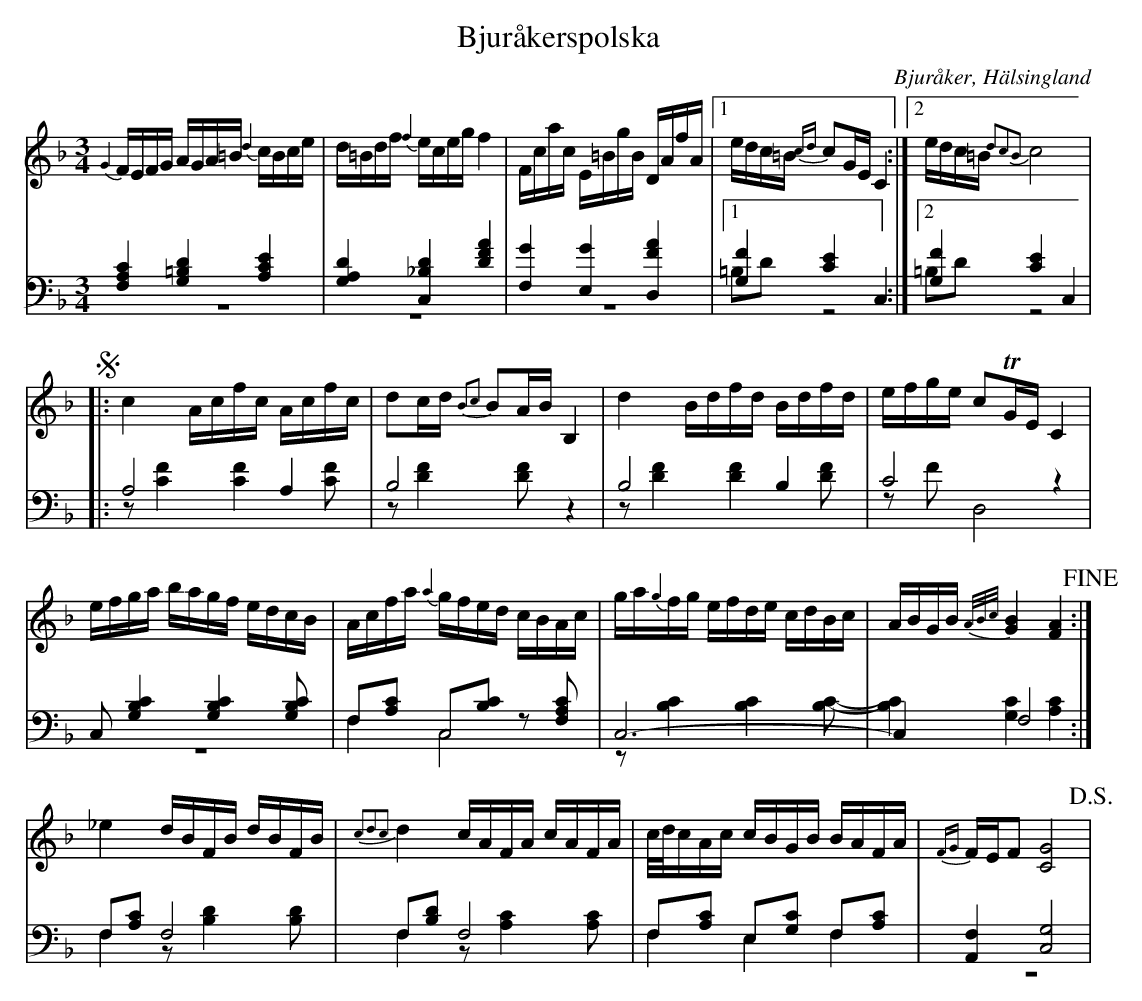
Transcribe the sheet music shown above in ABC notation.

X:1
T: Bjuråkerspolska
O: Bjuråker, Hälsingland
M: 3/4
L: 1/16
K: F
V:1
V:2
V:3 merge
V:1
{G2}FEFG AGA=B {d2}cBce|d=Bdf {f2}eceg f4|Fcac E=BgB DAfA|1 edc=B {cd}c2GE C4:|2 edc=B {d2c2B2}c8 |
!segno! |:c4 Acfc Acfc|d2cd {B2c2}B2AB B,4|d4 Bdfd Bdfd|efge c2TGE C4|
efga bagf edcB|Acfa {a2}gfed cBAc|ga{g2}fg efde cdBc|ABGB {A/B/c/}[G4B4] [F4A4] !fine!:|
_e4 dBFB dBFB|{c2d2c2}d4 cAFA cAFA|c/d/cAc cBGB BAFA|{FG}FEF2 [C8G8] !D.S.!|
V:2 clef=bass
[F,4A,4C4] [G,4=B,4D4] [A,4C4E4]|[G,4A,4D4] [C,4_B,4D4] [D4F4A4]|[F,4G4] [E,4G4] [D,4F4A4]|1 [G,4F4] [C4E4] C,4:|2 [G,4F4] [C4E4] C,4 |
|:A,8 A,4|B,8 z4|B,8  B,4|C8 z4|
C,2 [G,4B,4C4] [G,4B,4C4] [G,2B,2C2]|F,2[A,2C2] C,2[B,2C2] z2 [F,2A,2C2]|C,12-|C,4 F,8:|
F,2[A,2C2] F,8|F,2[B,2D2] F,8|F,2[A,2C2] E,2[G,2C2] F,2[A,2C2]|[A,,4F,4] [C,8G,8] |
V:3 clef=bass
z12|z12|z12|1 =B,2D2 z8:|2 =B,2D2 z8|
|:z2 [C4F4] [C4F4] [C2F2]|z2 [D4F4] [D2F2] z4|z2 [D4F4] [D4F4] [D2F2]|z2 F2 D,8|
z12|F,4 C,8|z2 [B,4C4] [B,4C4] [B,2C2]-|[B,4C4] [G,4C4] [A,4C4]:|
F,4 z2 [B,4D4] [B,2D2]|F,4 z2 [A,4C4] [A,2C2]|F,4 E,4 F,4|z12|
